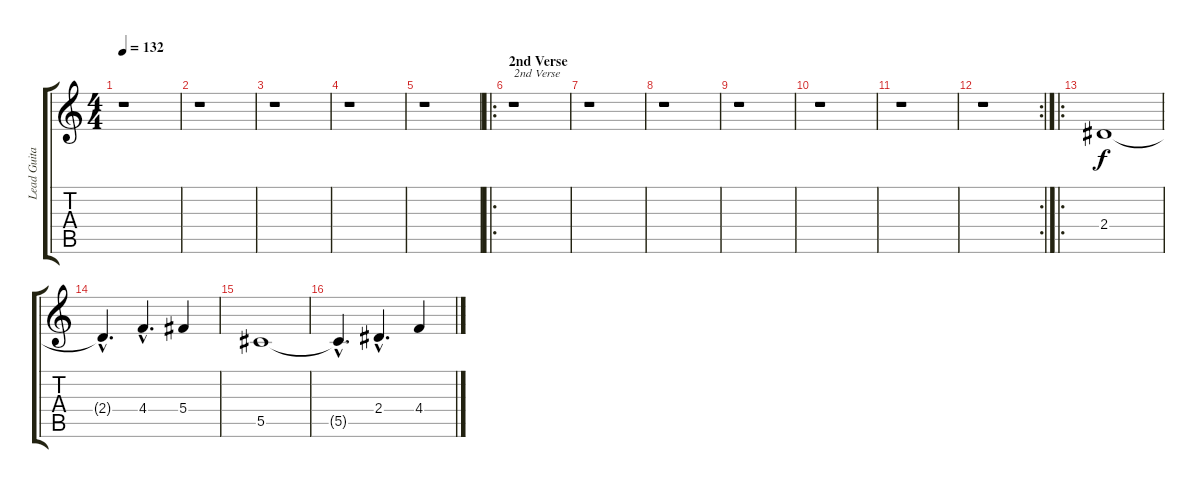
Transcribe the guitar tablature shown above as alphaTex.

\track ("Lead Guitar" "Lead Guita") {instrument distortionguitar}
\staff {score tabs}
\tuning (Eb4 Bb3 Gb3 Db3 Ab2 Eb2) {hide}
\ts (4 4)
\tempo 132
\clef g2
\ks c
r.1{dy f} |
r.1 |
r.1 |
r.1 |
r.1 |
\ro
\section ("" "2nd Verse")
r.1{txt "2nd Verse"} |
r.1 |
r.1 |
r.1 |
r.1 |
r.1 |
\rc 2
r.1 |
\ro
2.4.1 |
2.4{hac t}.4{d} 4.4{hac}.4{d} 5.4.4 |
5.5.1 |
5.5{hac t}.4{d} 2.4{hac}.4{d} 4.4.4
